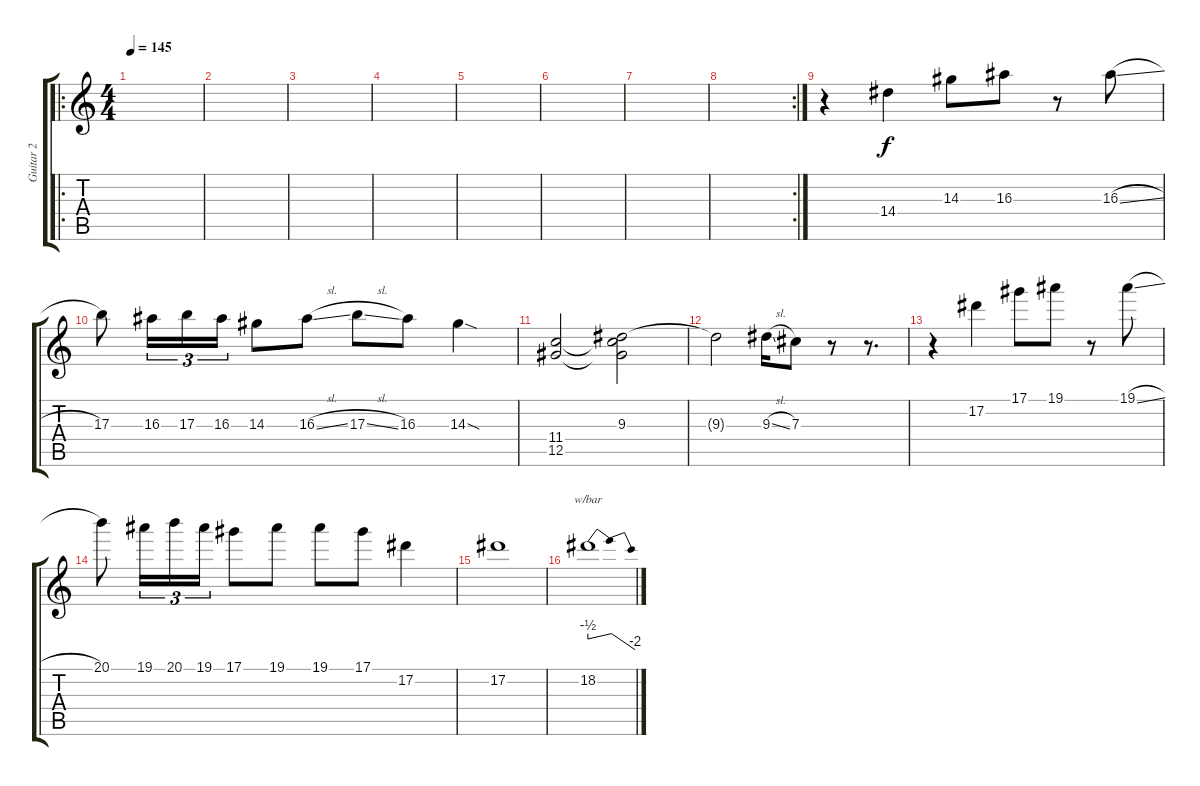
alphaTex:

\track ("Guitar 2" "Guitar 2") {instrument distortionguitar}
\staff {score tabs}
\tuning (Eb4 Bb3 Gb3 Db3 Ab2 Eb2) {hide}
\ro
\ts (4 4)
\tempo 145
\clef g2
\ks c
|
|
|
|
|
|
|
\rc 2
|
r.4 14.4.4 14.3.8 16.3.8 r.8 16.3{sl}.8 |
17.3.8 16.3.16{tu (3 2)} 17.3.16{tu (3 2)} 16.3.16{tu (3 2)} 14.3.8 16.3{sl}.8 17.3{sl}.8 16.3.8 14.3{sod}.4 |
(11.4 12.5).2 (9.3 11.4{t} 12.5{t}).2 |
9.3{t}.2 9.3{sl}.16 7.3.8 r.8 r.8{d} |
r.4 17.2.4 17.1.8 19.1.8 r.8 19.1{sl}.8 |
20.1.8 19.1.16{tu (3 2)} 20.1.16{tu (3 2)} 19.1.16{tu (3 2)} 17.1.8 19.1.8 19.1.8 17.1.8 17.2.4 |
17.2.1 |
18.2.1{tbe (dip default 0 -2 2 0 51 0 60 -8)}
